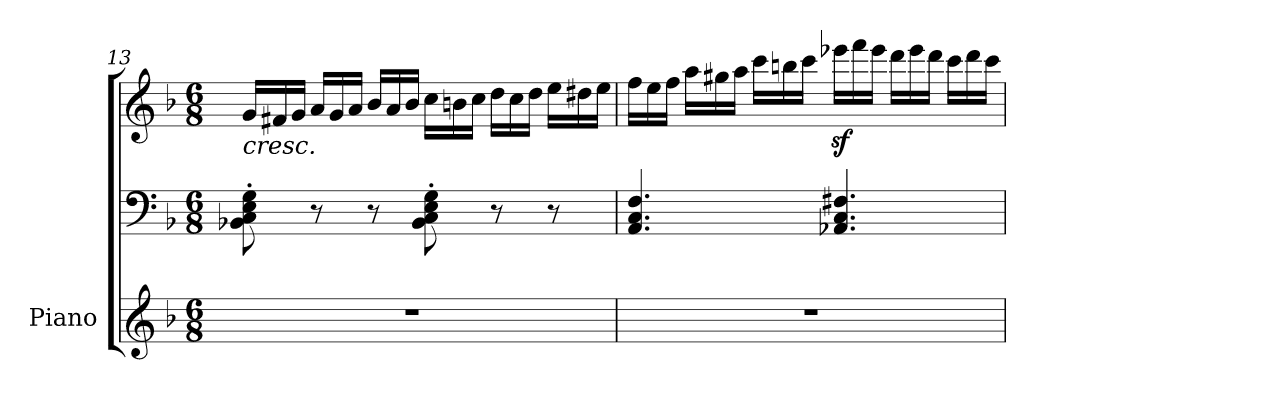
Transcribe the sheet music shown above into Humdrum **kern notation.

**kern	**kern	**kern
*part1	*part1	*part1
*staff3	*staff2	*staff1
*I"Piano	*	*
*I'Pno	*	*
!!LO:PB:g=z
*clefG2	*clefF4	*clefG2
*k[b-]	*k[b-]	*k[b-]
*M6/8	*M6/8	*M6/8
*	*	*Xtuplet
=13	=13	=13
!	!	!LO:TX:b:i:t=cresc.
2.r	8BB-X\' 8C\' 8E\' 8G\'	24g/LL
.	.	24f#X/
.	.	24g/JJ
.	8r	24a/LL
.	.	24g/
.	.	24a/JJ
.	8r	24b-/LL
.	.	24a/
.	.	24b-/JJ
.	8BB-\' 8C\' 8E\' 8G\'	24cc\LL
.	.	24bn\
.	.	24cc\JJ
.	8r	24dd\LL
.	.	24cc\
.	.	24dd\JJ
.	8r	24ee\LL
.	.	24dd#X\
.	.	24ee\JJ
=14	=14	=14
2.r	4.AA/ 4.C/ 4.F/	24ff\LL
.	.	24ee\
.	.	24ff\JJ
.	.	24aa\LL
.	.	24gg#X\
.	.	24aa\JJ
.	.	24ccc\LL
.	.	24bbn\
.	.	24ccc\JJ
.	4.AA-X/ 4.C/ 4.F#X/	24eee-Xz<\LL
.	.	24fff\
.	.	24eee-\JJ
.	.	24ddd\LL
.	.	24eee-\
.	.	24ddd\JJ
.	.	24ccc\LL
.	.	24ddd\
.	.	24ccc\JJ
=	=	=
*-	*-	*-
